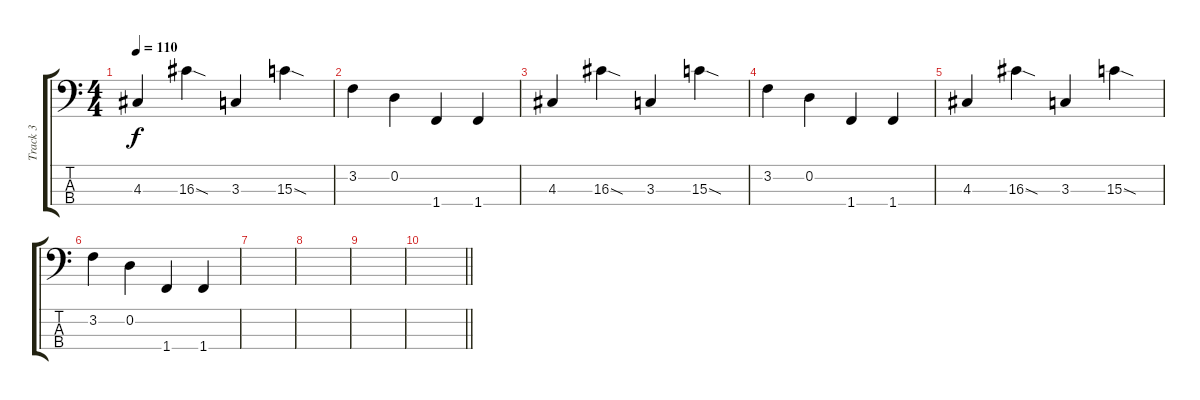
\track ("Track 3" "Track 3") {instrument electricbassfinger}
\staff {score tabs}
\tuning (G2 D2 A1 E1) {hide}
\ts (4 4)
\tempo 110
\clef f4
\ks c
4.3.4{dy f} 16.3{sod}.4 3.3.4 15.3{sod}.4 |
3.2.4 0.2.4 1.4.4 1.4.4 |
4.3.4{volume 0} 16.3{sod}.4 3.3.4 15.3{sod}.4 |
3.2.4 0.2.4 1.4.4 1.4.4 |
4.3.4 16.3{sod}.4 3.3.4 15.3{sod}.4 |
3.2.4 0.2.4 1.4.4 1.4.4 |
|
|
|
\barLineRight lightlight
